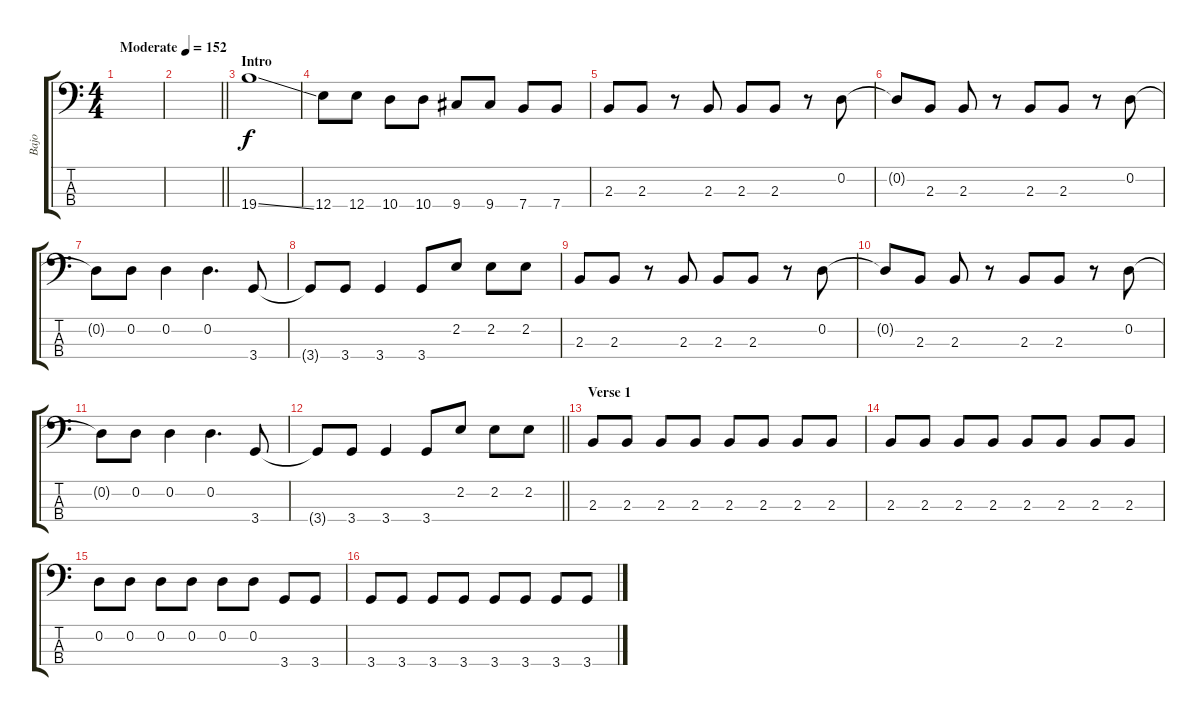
\track ("Bajo" "Bajo") {instrument electricbasspick}
\staff {score tabs}
\tuning (G2 D2 A1 E1) {hide}
\ts (4 4)
\tempo (152 "Moderate")
\clef f4
\ks c
|
\barLineRight lightlight
|
\section ("" "Intro")
19.4{ss}.1 |
12.4.8 12.4.8 10.4.8 10.4.8 9.4.8 9.4.8 7.4.8 7.4.8 |
2.3.8 2.3.8 r.8 2.3.8 2.3.8 2.3.8 r.8 0.2.8 |
0.2{t}.8 2.3.8 2.3.8 r.8 2.3.8 2.3.8 r.8 0.2.8 |
0.2{t}.8 0.2.8 0.2.4 0.2.4{d} 3.4.8 |
3.4{t}.8 3.4.8 3.4.4 3.4.8 2.2.8 2.2.8 2.2.8 |
2.3.8 2.3.8 r.8 2.3.8 2.3.8 2.3.8 r.8 0.2.8 |
0.2{t}.8 2.3.8 2.3.8 r.8 2.3.8 2.3.8 r.8 0.2.8 |
0.2{t}.8 0.2.8 0.2.4 0.2.4{d} 3.4.8 |
\barLineRight lightlight
3.4{t}.8 3.4.8 3.4.4 3.4.8 2.2.8 2.2.8 2.2.8 |
\section ("" "Verse 1")
2.3.8 2.3.8 2.3.8 2.3.8 2.3.8 2.3.8 2.3.8 2.3.8 |
2.3.8 2.3.8 2.3.8 2.3.8 2.3.8 2.3.8 2.3.8 2.3.8 |
0.2.8 0.2.8 0.2.8 0.2.8 0.2.8 0.2.8 3.4.8 3.4.8 |
3.4.8 3.4.8 3.4.8 3.4.8 3.4.8 3.4.8 3.4.8 3.4.8
